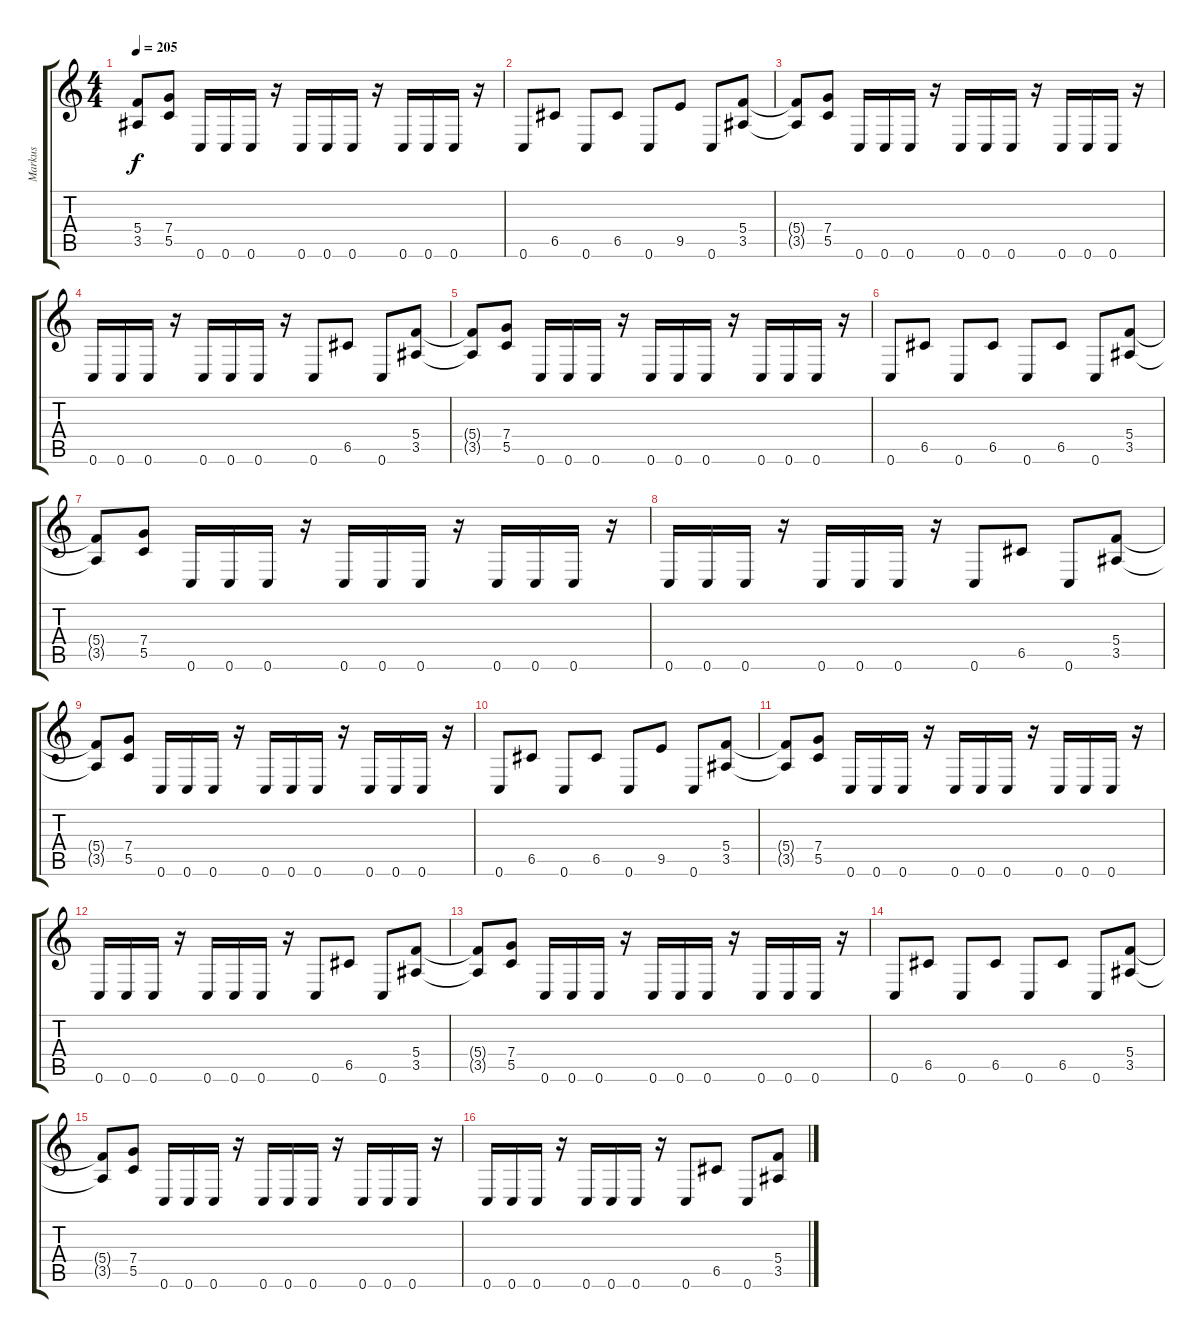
\track ("Markus" "Markus") {instrument distortionguitar}
\staff {score tabs}
\tuning (D4 A3 F3 C3 G2 C2) {hide}
\ts (4 4)
\tempo 205
\clef g2
\ks c
(5.4{t} 3.5{t}).8{dy f} (7.4 5.5).8 0.6.16 0.6.16 0.6.16 r.16 0.6.16 0.6.16 0.6.16 r.16 0.6.16 0.6.16 0.6.16 r.16 |
0.6.8 6.5.8 0.6.8 6.5.8 0.6.8 9.5.8 0.6.8 (5.4 3.5).8 |
(5.4{t} 3.5{t}).8 (7.4 5.5).8 0.6.16 0.6.16 0.6.16 r.16 0.6.16 0.6.16 0.6.16 r.16 0.6.16 0.6.16 0.6.16 r.16 |
0.6.16 0.6.16 0.6.16 r.16 0.6.16 0.6.16 0.6.16 r.16 0.6.8 6.5.8 0.6.8 (5.4 3.5).8 |
(5.4{t} 3.5{t}).8 (7.4 5.5).8 0.6.16 0.6.16 0.6.16 r.16 0.6.16 0.6.16 0.6.16 r.16 0.6.16 0.6.16 0.6.16 r.16 |
0.6.8 6.5.8 0.6.8 6.5.8 0.6.8 6.5.8 0.6.8 (5.4 3.5).8 |
(5.4{t} 3.5{t}).8 (7.4 5.5).8 0.6.16 0.6.16 0.6.16 r.16 0.6.16 0.6.16 0.6.16 r.16 0.6.16 0.6.16 0.6.16 r.16 |
0.6.16 0.6.16 0.6.16 r.16 0.6.16 0.6.16 0.6.16 r.16 0.6.8 6.5.8 0.6.8 (5.4 3.5).8 |
(5.4{t} 3.5{t}).8 (7.4 5.5).8 0.6.16 0.6.16 0.6.16 r.16 0.6.16 0.6.16 0.6.16 r.16 0.6.16 0.6.16 0.6.16 r.16 |
0.6.8 6.5.8 0.6.8 6.5.8 0.6.8 9.5.8 0.6.8 (5.4 3.5).8 |
(5.4{t} 3.5{t}).8 (7.4 5.5).8 0.6.16 0.6.16 0.6.16 r.16 0.6.16 0.6.16 0.6.16 r.16 0.6.16 0.6.16 0.6.16 r.16 |
0.6.16 0.6.16 0.6.16 r.16 0.6.16 0.6.16 0.6.16 r.16 0.6.8 6.5.8 0.6.8 (5.4 3.5).8 |
(5.4{t} 3.5{t}).8 (7.4 5.5).8 0.6.16 0.6.16 0.6.16 r.16 0.6.16 0.6.16 0.6.16 r.16 0.6.16 0.6.16 0.6.16 r.16 |
0.6.8 6.5.8 0.6.8 6.5.8 0.6.8 6.5.8 0.6.8 (5.4 3.5).8 |
(5.4{t} 3.5{t}).8 (7.4 5.5).8 0.6.16 0.6.16 0.6.16 r.16 0.6.16 0.6.16 0.6.16 r.16 0.6.16 0.6.16 0.6.16 r.16 |
0.6.16 0.6.16 0.6.16 r.16 0.6.16 0.6.16 0.6.16 r.16 0.6.8 6.5.8 0.6.8 (5.4 3.5).8
